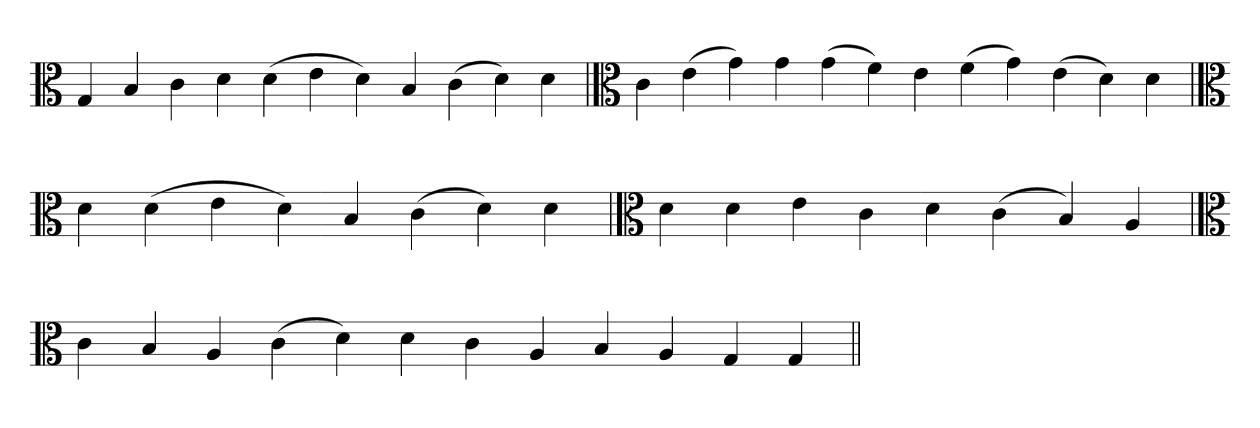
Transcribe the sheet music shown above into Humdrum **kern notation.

**kern
*part1
*staff1
*clefC3
=
4G
4B
4c
4d
(4d
4e
4d)
4B
(4c
4d)
4d
='
*clefC3
4c
(4e
4g)
4g
(4g
4f)
4e
(4f
4g)
(4e
4d)
4d
=`
*clefC3
4d
(4d
4e
4d)
4B
(4c
4d)
4d
='
*clefC3
4d
4d
4e
4c
4d
(4c
4B)
4A
='
*clefC3
4c
4B
4A
(4c
4d)
4d
4c
4A
4B
4A
4G
4G
=||
*-
